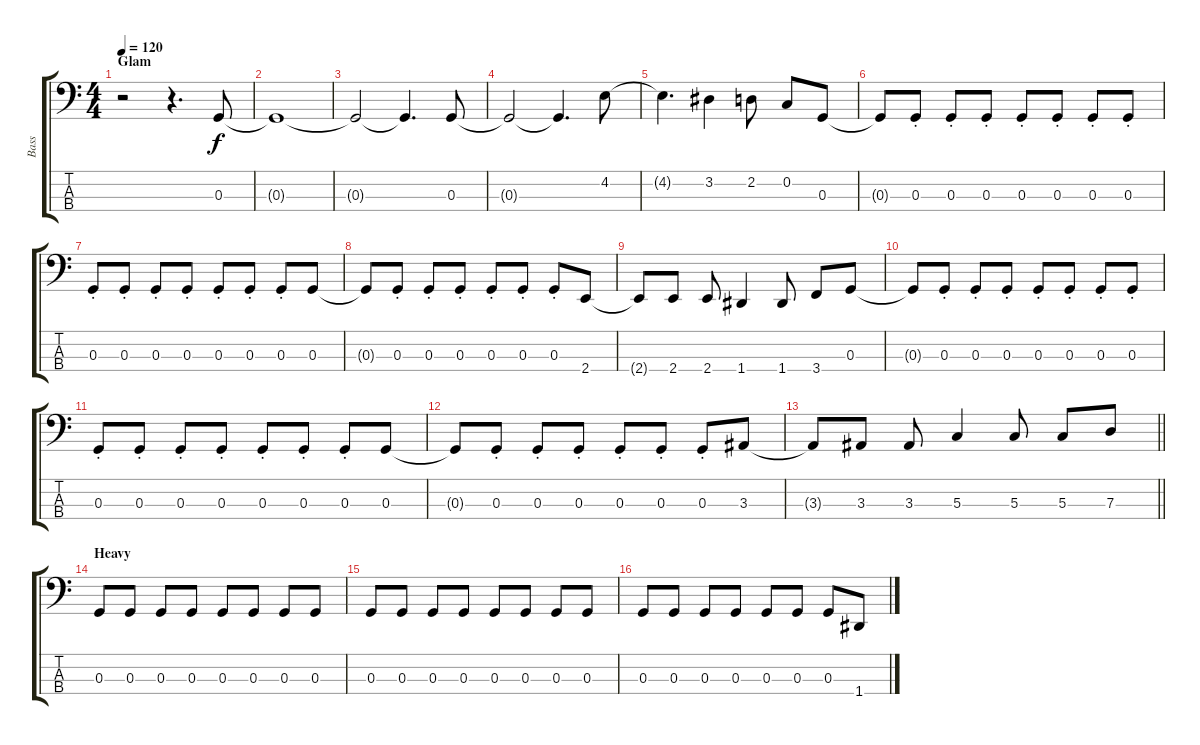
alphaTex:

\track ("Bass" "Bass") {instrument electricbasspick}
\staff {score tabs}
\tuning (F2 C2 G1 D1) {hide}
\ts (4 4)
\section ("" "Glam")
\tempo 120
\clef f4
\ks c
r.2{dy f instrument electricbasspick} r.4{d} 0.3.8 |
0.3{t}.1 |
0.3{t}.2 0.3{t}.4{d} 0.3.8 |
0.3{t}.2 0.3{t}.4{d} 4.2.8 |
4.2{t}.4{d} 3.2.4 2.2.8 0.2.8 0.3.8 |
0.3{t}.8 0.3{st}.8 0.3{st}.8 0.3{st}.8 0.3{st}.8 0.3{st}.8 0.3{st}.8 0.3{st}.8 |
0.3{st}.8 0.3{st}.8 0.3{st}.8 0.3{st}.8 0.3{st}.8 0.3{st}.8 0.3{st}.8 0.3.8 |
0.3{t}.8 0.3{st}.8 0.3{st}.8 0.3{st}.8 0.3{st}.8 0.3{st}.8 0.3{st}.8 2.4.8 |
2.4{t}.8 2.4.8 2.4.8 1.4.4 1.4.8 3.4.8 0.3.8 |
0.3{t}.8 0.3{st}.8 0.3{st}.8 0.3{st}.8 0.3{st}.8 0.3{st}.8 0.3{st}.8 0.3{st}.8 |
0.3{st}.8 0.3{st}.8 0.3{st}.8 0.3{st}.8 0.3{st}.8 0.3{st}.8 0.3{st}.8 0.3.8 |
0.3{t}.8 0.3{st}.8 0.3{st}.8 0.3{st}.8 0.3{st}.8 0.3{st}.8 0.3{st}.8 3.3.8 |
\barLineRight lightlight
3.3{t}.8 3.3.8 3.3.8 5.3.4 5.3.8 5.3.8 7.3.8 |
\section ("" "Heavy")
0.3.8 0.3.8 0.3.8 0.3.8 0.3.8 0.3.8 0.3.8 0.3.8 |
0.3.8 0.3.8 0.3.8 0.3.8 0.3.8 0.3.8 0.3.8 0.3.8 |
0.3.8 0.3.8 0.3.8 0.3.8 0.3.8 0.3.8 0.3.8 1.4.8
